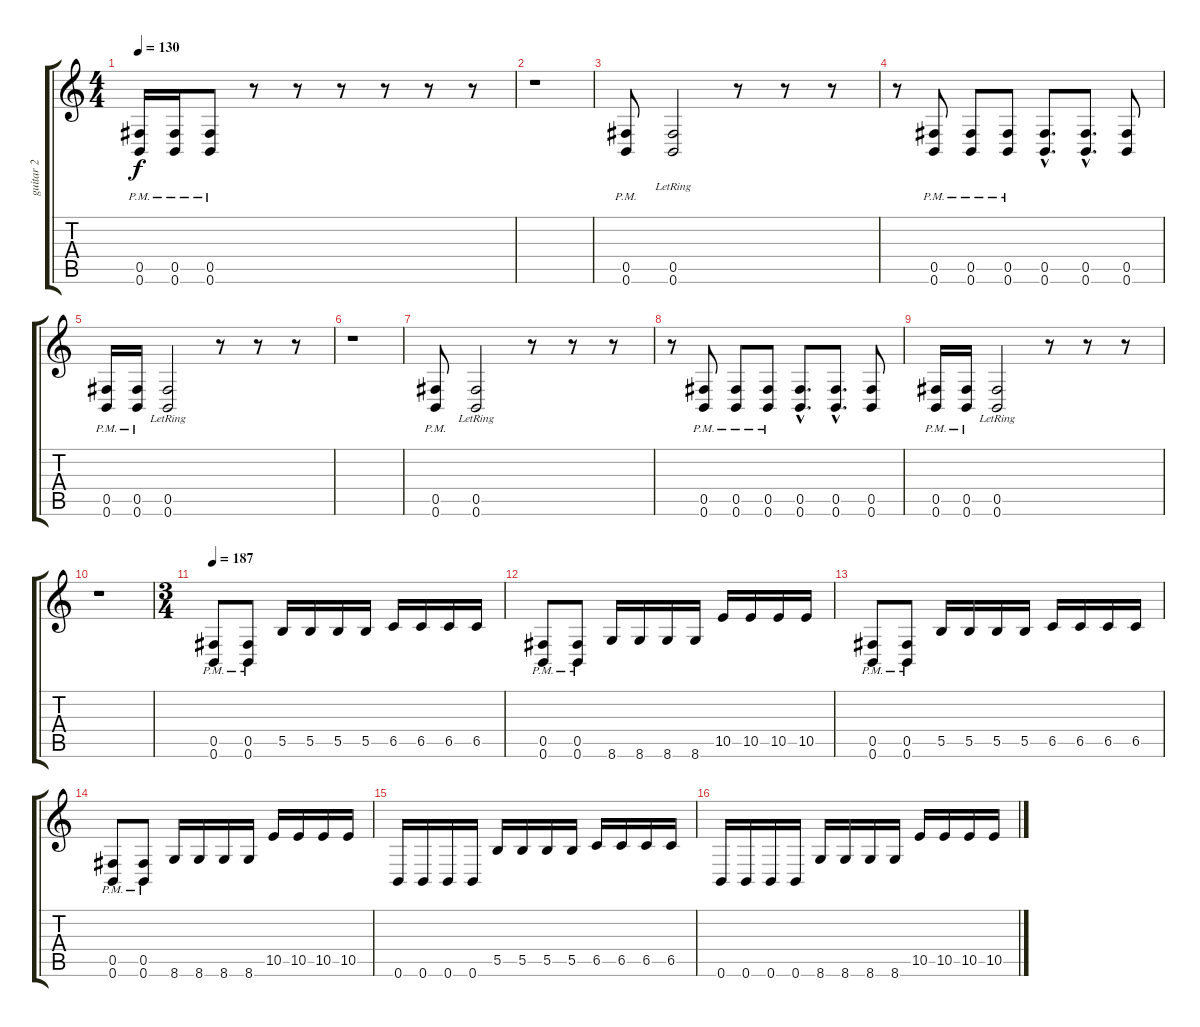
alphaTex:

\track ("guitar 2" "guitar 2") {instrument overdrivenguitar}
\staff {score tabs}
\tuning (Db4 Ab3 E3 B2 Gb2 B1) {hide}
\ts (4 4)
\tempo 130
\clef g2
\ks c
(0.5{pm} 0.6{pm}).16{dy f} (0.5{pm} 0.6{pm}).16 (0.5{pm} 0.6{pm}).8 r.8 r.8 r.8 r.8 r.8 r.8 |
r.1 |
(0.5{pm} 0.6{pm}).8 (0.5 0.6{lr}).2 r.8 r.8 r.8 |
r.8 (0.5{pm} 0.6{pm}).8 (0.5{pm} 0.6{pm}).8 (0.5{pm} 0.6{pm}).8 (0.5{hac} 0.6{hac}).8{d} (0.5{hac} 0.6{hac}).8{d} (0.5 0.6).8 |
(0.5{pm} 0.6{pm}).16 (0.5{pm} 0.6{pm}).16 (0.5{lr} 0.6).2 r.8 r.8 r.8 |
r.1 |
(0.5{pm} 0.6{pm}).8 (0.5 0.6{lr}).2 r.8 r.8 r.8 |
r.8 (0.5{pm} 0.6{pm}).8 (0.5{pm} 0.6{pm}).8 (0.5{pm} 0.6{pm}).8 (0.5{hac} 0.6{hac}).8{d} (0.5{hac} 0.6{hac}).8{d} (0.5 0.6).8 |
(0.5{pm} 0.6{pm}).16 (0.5{pm} 0.6{pm}).16 (0.5{lr} 0.6).2 r.8 r.8 r.8 |
r.1 |
\ts (3 4)
\tempo 187
(0.5{pm} 0.6{pm}).8 (0.5{pm} 0.6).8 5.5.16 5.5.16 5.5.16 5.5.16 6.5.16 6.5.16 6.5.16 6.5.16 |
(0.5{pm} 0.6{pm}).8 (0.5{pm} 0.6{pm}).8 8.6.16 8.6.16 8.6.16 8.6.16 10.5.16 10.5.16 10.5.16 10.5.16 |
(0.5{pm} 0.6{pm}).8 (0.5{pm} 0.6{pm}).8 5.5.16 5.5.16 5.5.16 5.5.16 6.5.16 6.5.16 6.5.16 6.5.16 |
(0.5{pm} 0.6{pm}).8 (0.5{pm} 0.6{pm}).8 8.6.16 8.6.16 8.6.16 8.6.16 10.5.16 10.5.16 10.5.16 10.5.16 |
0.6.16 0.6.16 0.6.16 0.6.16 5.5.16 5.5.16 5.5.16 5.5.16 6.5.16 6.5.16 6.5.16 6.5.16 |
0.6.16 0.6.16 0.6.16 0.6.16 8.6.16 8.6.16 8.6.16 8.6.16 10.5.16 10.5.16 10.5.16 10.5.16
